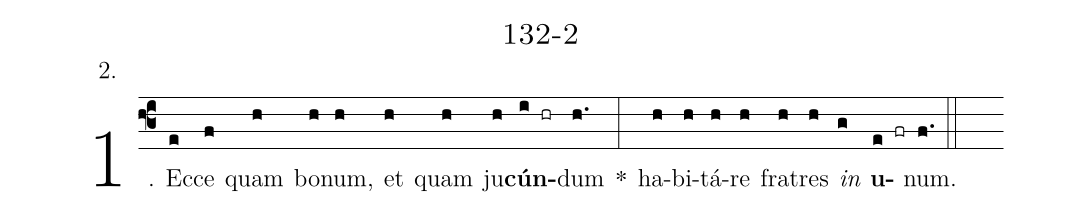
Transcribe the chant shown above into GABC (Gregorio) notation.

name: 132-2;
annotation: 2.;
%%
(f3)1. Ec(e)ce(f) quam(h) bo(h)num,(h) et(h) quam(h) ju(h)<b>cún</b>(i hr)dum(h.) *(:) ha(h)bi(h)tá(h)re(h) fra(h)tres(h) <i>in</i>(g) <b>u</b>(e fr)num.(f.) (::)
